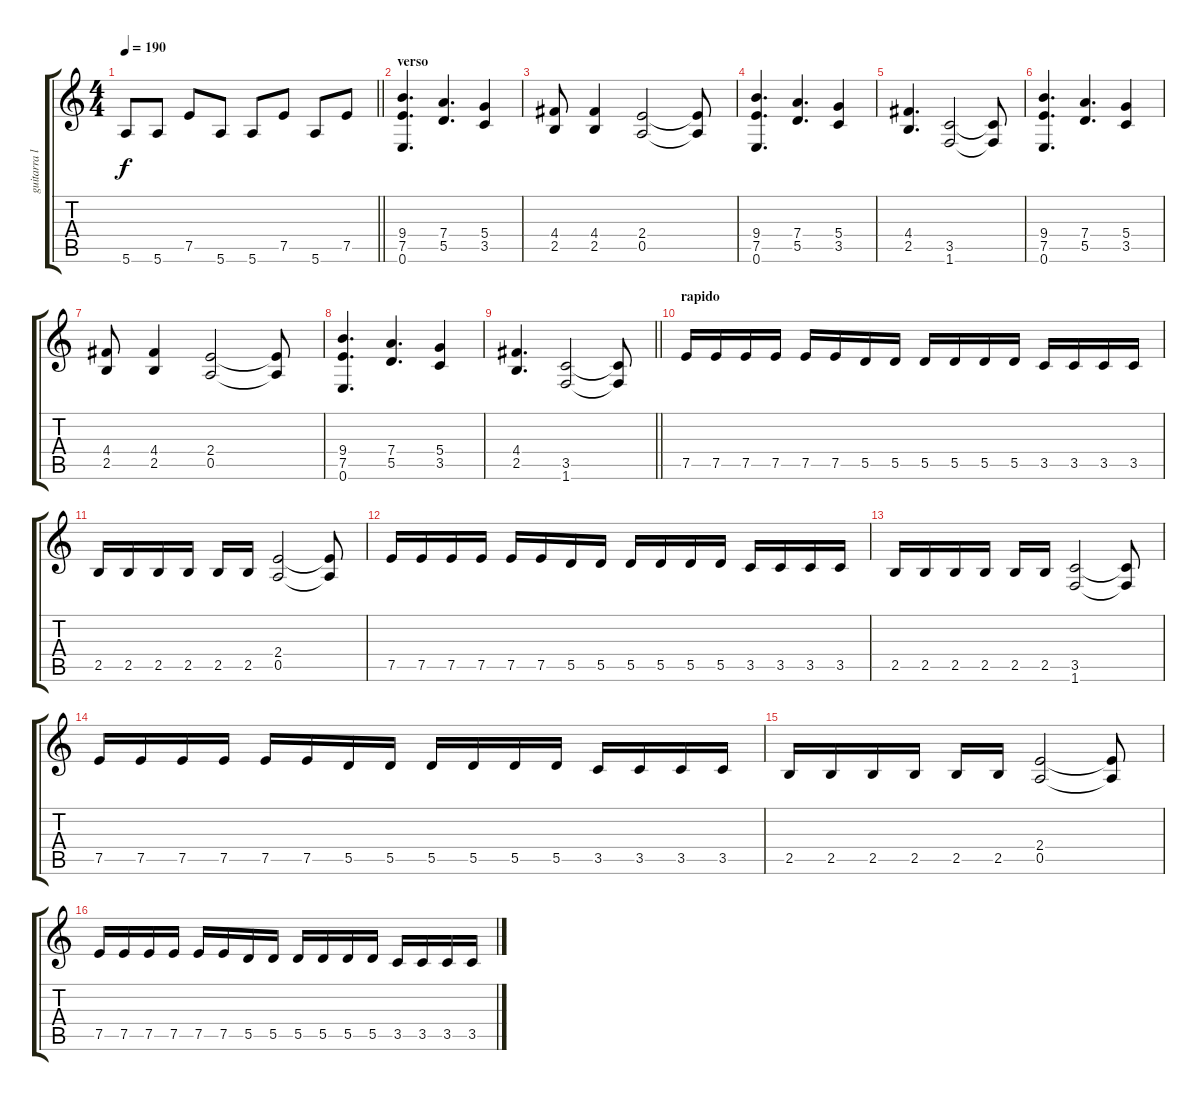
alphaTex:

\track ("guitarra lider" "guitarra l") {instrument distortionguitar}
\staff {score tabs}
\tuning (E4 B3 G3 D3 A2 E2) {hide}
\ts (4 4)
\tempo 190
\clef g2
\barLineRight lightlight
\ks c
5.6.8{dy f} 5.6.8 7.5.8 5.6.8 5.6.8 7.5.8 5.6.8 7.5.8 |
\section ("" "verso")
(9.4 7.5 0.6).4{d} (7.4 5.5).4{d} (5.4 3.5).4 |
(4.4 2.5).8 (4.4 2.5).4 (2.4 0.5).2 (2.4{t} 0.5{t}).8 |
(9.4 7.5 0.6).4{d} (7.4 5.5).4{d} (5.4 3.5).4 |
(4.4 2.5).4{d} (3.5 1.6).2 (3.5{t} 1.6{t}).8 |
(9.4 7.5 0.6).4{d} (7.4 5.5).4{d} (5.4 3.5).4 |
(4.4 2.5).8 (4.4 2.5).4 (2.4 0.5).2 (2.4{t} 0.5{t}).8 |
(9.4 7.5 0.6).4{d} (7.4 5.5).4{d} (5.4 3.5).4 |
\barLineRight lightlight
(4.4 2.5).4{d} (3.5 1.6).2 (3.5{t} 1.6{t}).8 |
\section ("" "rapido")
7.5.16 7.5.16 7.5.16 7.5.16 7.5.16 7.5.16 5.5.16 5.5.16 5.5.16 5.5.16 5.5.16 5.5.16 3.5.16 3.5.16 3.5.16 3.5.16 |
2.5.16 2.5.16 2.5.16 2.5.16 2.5.16 2.5.16 (2.4 0.5).2 (2.4{t} 0.5{t}).8 |
7.5.16 7.5.16 7.5.16 7.5.16 7.5.16 7.5.16 5.5.16 5.5.16 5.5.16 5.5.16 5.5.16 5.5.16 3.5.16 3.5.16 3.5.16 3.5.16 |
2.5.16 2.5.16 2.5.16 2.5.16 2.5.16 2.5.16 (3.5 1.6).2 (3.5{t} 1.6{t}).8 |
7.5.16 7.5.16 7.5.16 7.5.16 7.5.16 7.5.16 5.5.16 5.5.16 5.5.16 5.5.16 5.5.16 5.5.16 3.5.16 3.5.16 3.5.16 3.5.16 |
2.5.16 2.5.16 2.5.16 2.5.16 2.5.16 2.5.16 (2.4 0.5).2 (2.4{t} 0.5{t}).8 |
7.5.16 7.5.16 7.5.16 7.5.16 7.5.16 7.5.16 5.5.16 5.5.16 5.5.16 5.5.16 5.5.16 5.5.16 3.5.16 3.5.16 3.5.16 3.5.16
